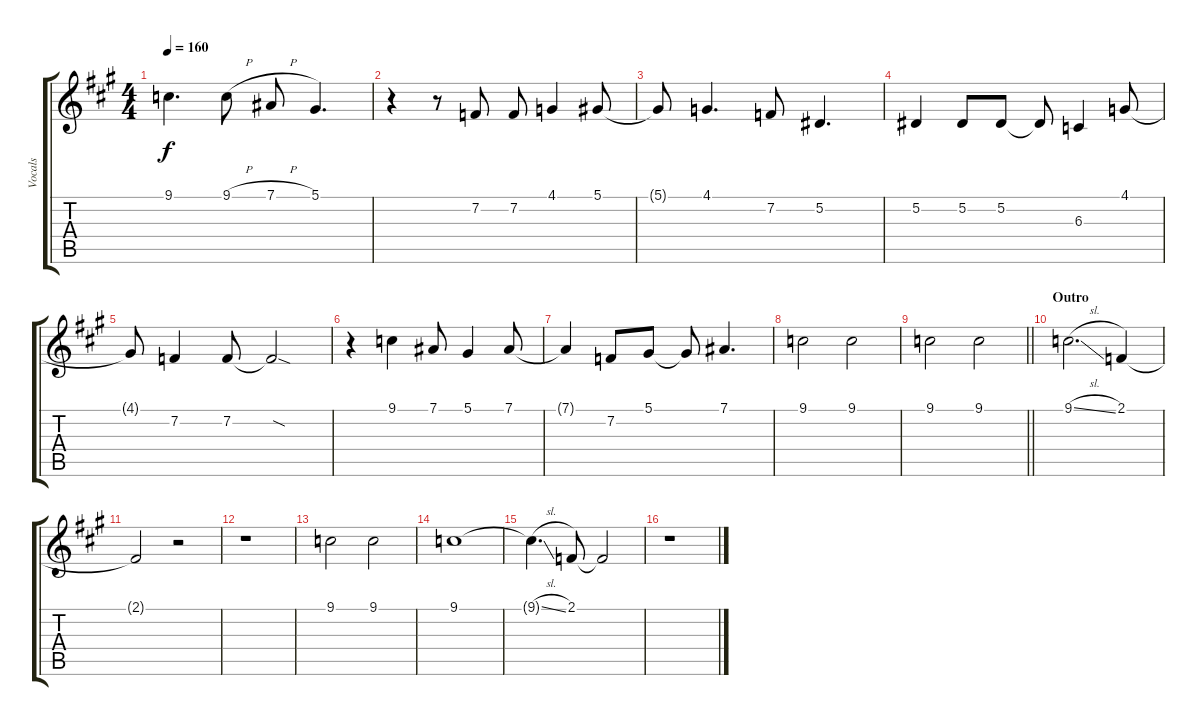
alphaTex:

\track ("Vocals" "Vocals") {instrument lead1square}
\staff {score tabs}
\tuning (Eb4 Bb3 Gb3 Db3 Ab2 Eb2) {hide}
\ts (4 4)
\tempo 160
\clef g2
\ks a
9.1{t}.4{d dy f} 9.1{h}.8 7.1{h}.8 5.1.4{d} |
r.4 r.8 7.2.8 7.2.8 4.1.4 5.1.8 |
5.1{t}.8 4.1.4{d} 7.2.8 5.2.4{d} |
5.2.4 5.2.8 5.2.8 5.2{t}.8 6.3.4 4.1.8 |
4.1{t}.8 7.2.4 7.2.8 7.2{sod t}.2 |
r.4 9.1.4 7.1.8 5.1.4 7.1.8 |
7.1{t}.4 7.2.8 5.1.8 5.1{t}.8 7.1.4{d} |
9.1.2 9.1.2 |
\barLineRight lightlight
9.1.2 9.1.2 |
\section ("" "Outro")
9.1{sl}.2{d} 2.1.4 |
2.1{t}.2 r.2 |
r.1 |
9.1.2 9.1.2 |
9.1.1 |
9.1{sl t}.4{d} 2.1.8 2.1{t}.2 |
r.1
